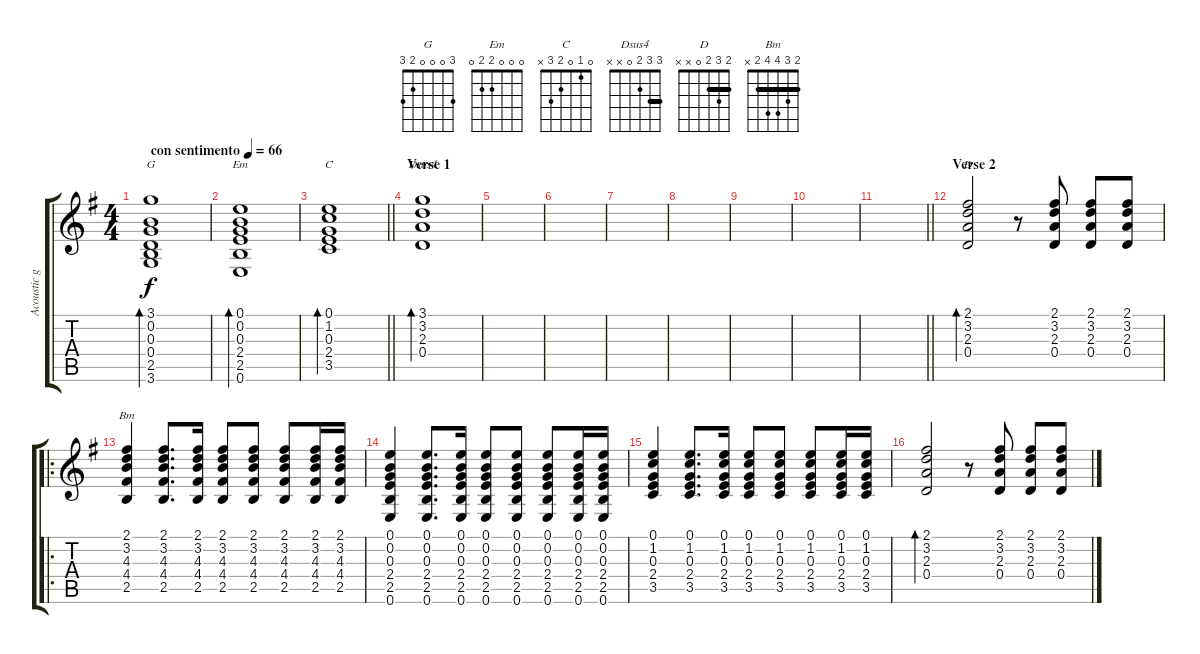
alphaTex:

\track ("Acoustic guitar" "Acoustic g") {instrument acousticguitarsteel}
\staff {score tabs}
\tuning (E4 B3 G3 D3 A2 E2) {hide}
\chord ("G" 3 0 0 0 2 3)
\chord ("Em" 0 0 0 2 2 0)
\chord ("C" 0 1 0 2 3 x)
\chord ("Dsus4" 3 3 2 0 x x) {barre 3}
\chord ("D" 2 3 2 0 x x) {barre 2}
\chord ("Bm" 2 3 4 4 2 x) {barre 2}
\ts (4 4)
\tempo (66 "con sentimento")
\clef g2
\ks g
(3.1 0.2 0.3 0.4 2.5 3.6).1{bd 120 ch "G" dy f instrument acousticguitarsteel} |
(0.1 0.2 0.3 2.4 2.5 0.6).1{bd 120 ch "Em"} |
\barLineRight lightlight
(0.1 1.2 0.3 2.4 3.5).1{bd 120 ch "C"} |
\section ("" "Verse 1")
(3.1 3.2 2.3 0.4).1{bd 120 ch "Dsus4"} |
|
|
|
|
|
|
\barLineRight lightlight
|
\section ("" "Verse 2")
(2.1 3.2 2.3 0.4).2{bd 120 ch "D"} r.8 (2.1 3.2 2.3 0.4).8 (2.1 3.2 2.3 0.4).8 (2.1 3.2 2.3 0.4).8 |
\ro
(2.1 3.2 4.3 4.4 2.5).4{ch "Bm"} (2.1 3.2 4.3 4.4 2.5).8{d} (2.1 3.2 4.3 4.4 2.5).16 (2.1 3.2 4.3 4.4 2.5).8 (2.1 3.2 4.3 4.4 2.5).8 (2.1 3.2 4.3 4.4 2.5).8 (2.1 3.2 4.3 4.4 2.5).16 (2.1 3.2 4.3 4.4 2.5).16 |
(0.1 0.2 0.3 2.4 2.5 0.6).4 (0.1 0.2 0.3 2.4 2.5 0.6).8{d} (0.1 0.2 0.3 2.4 2.5 0.6).16 (0.1 0.2 0.3 2.4 2.5 0.6).8 (0.1 0.2 0.3 2.4 2.5 0.6).8 (0.1 0.2 0.3 2.4 2.5 0.6).8 (0.1 0.2 0.3 2.4 2.5 0.6).16 (0.1 0.2 0.3 2.4 2.5 0.6).16 |
(0.1 1.2 0.3 2.4 3.5).4 (0.1 1.2 0.3 2.4 3.5).8{d} (0.1 1.2 0.3 2.4 3.5).16 (0.1 1.2 0.3 2.4 3.5).8 (0.1 1.2 0.3 2.4 3.5).8 (0.1 1.2 0.3 2.4 3.5).8 (0.1 1.2 0.3 2.4 3.5).16 (0.1 1.2 0.3 2.4 3.5).16 |
(2.1 3.2 2.3 0.4).2{bd 120} r.8 (2.1 3.2 2.3 0.4).8 (2.1 3.2 2.3 0.4).8 (2.1 3.2 2.3 0.4).8
